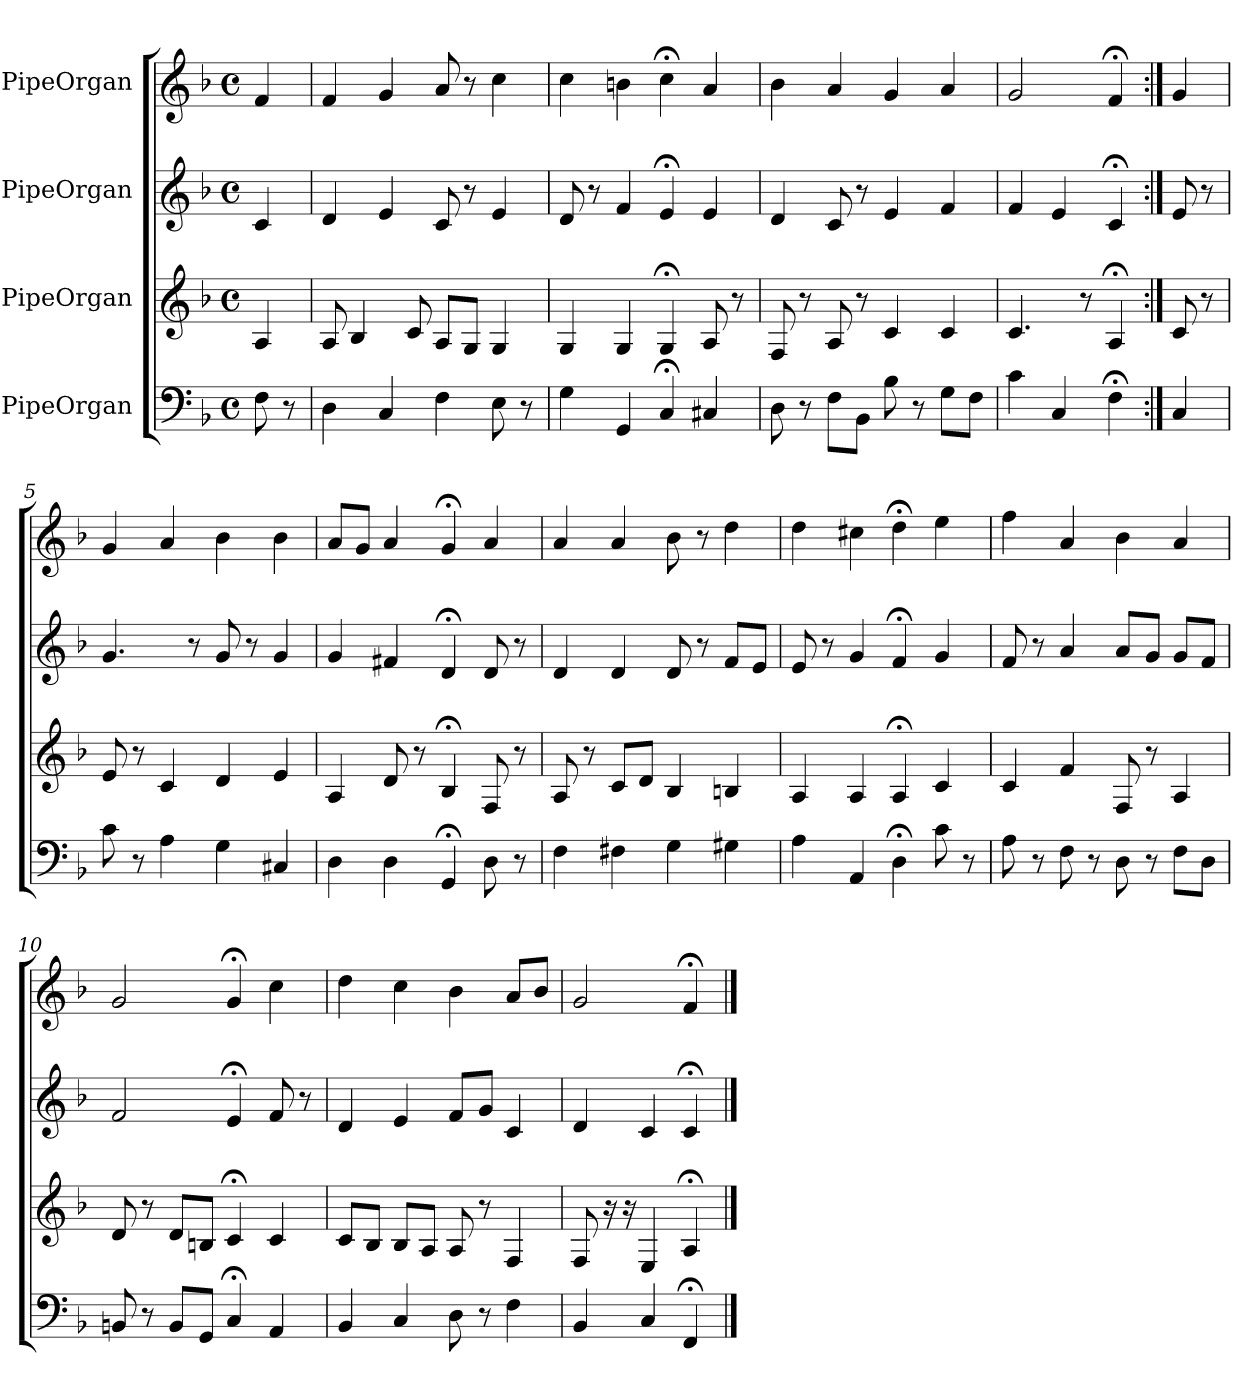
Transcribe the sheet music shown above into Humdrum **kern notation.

**kern	**kern	**kern	**kern
*part4	*part3	*part2	*part1
*staff4	*staff3	*staff2	*staff1
*I"PipeOrgan	*I"PipeOrgan	*I"PipeOrgan	*I"PipeOrgan
*k[b-]	*k[b-]	*k[b-]	*k[b-]
*F:	*F:	*F:	*F:
*M4/4	*M4/4	*M4/4	*M4/4
*met(c)	*met(c)	*met(c)	*met(c)
*MM60	*MM60	*MM60	*MM60
=	=	=	=
8F	4A	4c	4f
8r	.	.	.
=1	=1	=1	=1
4D	8A	4d	4f
.	4B-	.	.
4C	.	4e	4g
.	8c	.	.
4F	8AL	8c	8a
.	8GJ	8r	8r
8E	4G	4e	4cc
8r	.	.	.
=2	=2	=2	=2
4G	4G	8d	4cc
.	.	8r	.
4GG	4G	4f	4bn
4C;<	4G;<	4e;<	4cc;<
4C#X	8A	4e	4a
.	8r	.	.
=3	=3	=3	=3
8D	8F	4d	4b-
8r	8r	.	.
8FL	8A	8c	4a
8BB-J	8r	8r	.
8B-	4c	4e	4g
8r	.	.	.
8GL	4c	4f	4a
8FJ	.	.	.
=4	=4	=4	=4
4c	4.c	4f	2g
4C	.	4e	.
.	8r	.	.
4F;<	4A;<	4c;<	4f;<
=:|!	=:|!	=:|!	=:|!
4C	8c	8e	4g
.	8r	8r	.
=5	=5	=5	=5
8c	8e	4.g	4g
8r	8r	.	.
4A	4c	.	4a
.	.	8r	.
4G	4d	8g	4b-
.	.	8r	.
4C#X	4e	4g	4b-
=6	=6	=6	=6
4D	4A	4g	8aL
.	.	.	8gJ
4D	8d	4f#X	4a
.	8r	.	.
4GG;<	4B-;<	4d;<	4g;<
8D	8F	8d	4a
8r	8r	8r	.
=7	=7	=7	=7
4F	8A	4d	4a
.	8r	.	.
4F#X	8cL	4d	4a
.	8dJ	.	.
4G	4B-	8d	8b-
.	.	8r	8r
4G#X	4Bn	8fL	4dd
.	.	8eJ	.
=8	=8	=8	=8
4A	4A	8e	4dd
.	.	8r	.
4AA	4A	4g	4cc#X
4D;<	4A;<	4f;<	4dd;<
8c	4c	4g	4ee
8r	.	.	.
=9	=9	=9	=9
8A	4c	8f	4ff
8r	.	8r	.
8F	4f	4a	4a
8r	.	.	.
8D	8F	8aL	4b-
8r	8r	8gJ	.
8FL	4A	8gL	4a
8DJ	.	8fJ	.
=10	=10	=10	=10
8BBn	8d	2f	2g
8r	8r	.	.
8BBL	8dL	.	.
8GGJ	8BnJ	.	.
4C;<	4c;<	4e;<	4g;<
4AA	4c	8f	4cc
.	.	8r	.
=11	=11	=11	=11
4BB-	8cL	4d	4dd
.	8B-J	.	.
4C	8B-L	4e	4cc
.	8AJ	.	.
8D	8A	8fL	4b-
8r	8r	8gJ	.
4F	4F	4c	8aL
.	.	.	8b-J
=12	=12	=12	=12
4BB-	8F	4d	2g
.	16r	.	.
.	16r	.	.
4C	4E	4c	.
4FF;<	4A;<	4c;<	4f;<
==	==	==	==
*-	*-	*-	*-
